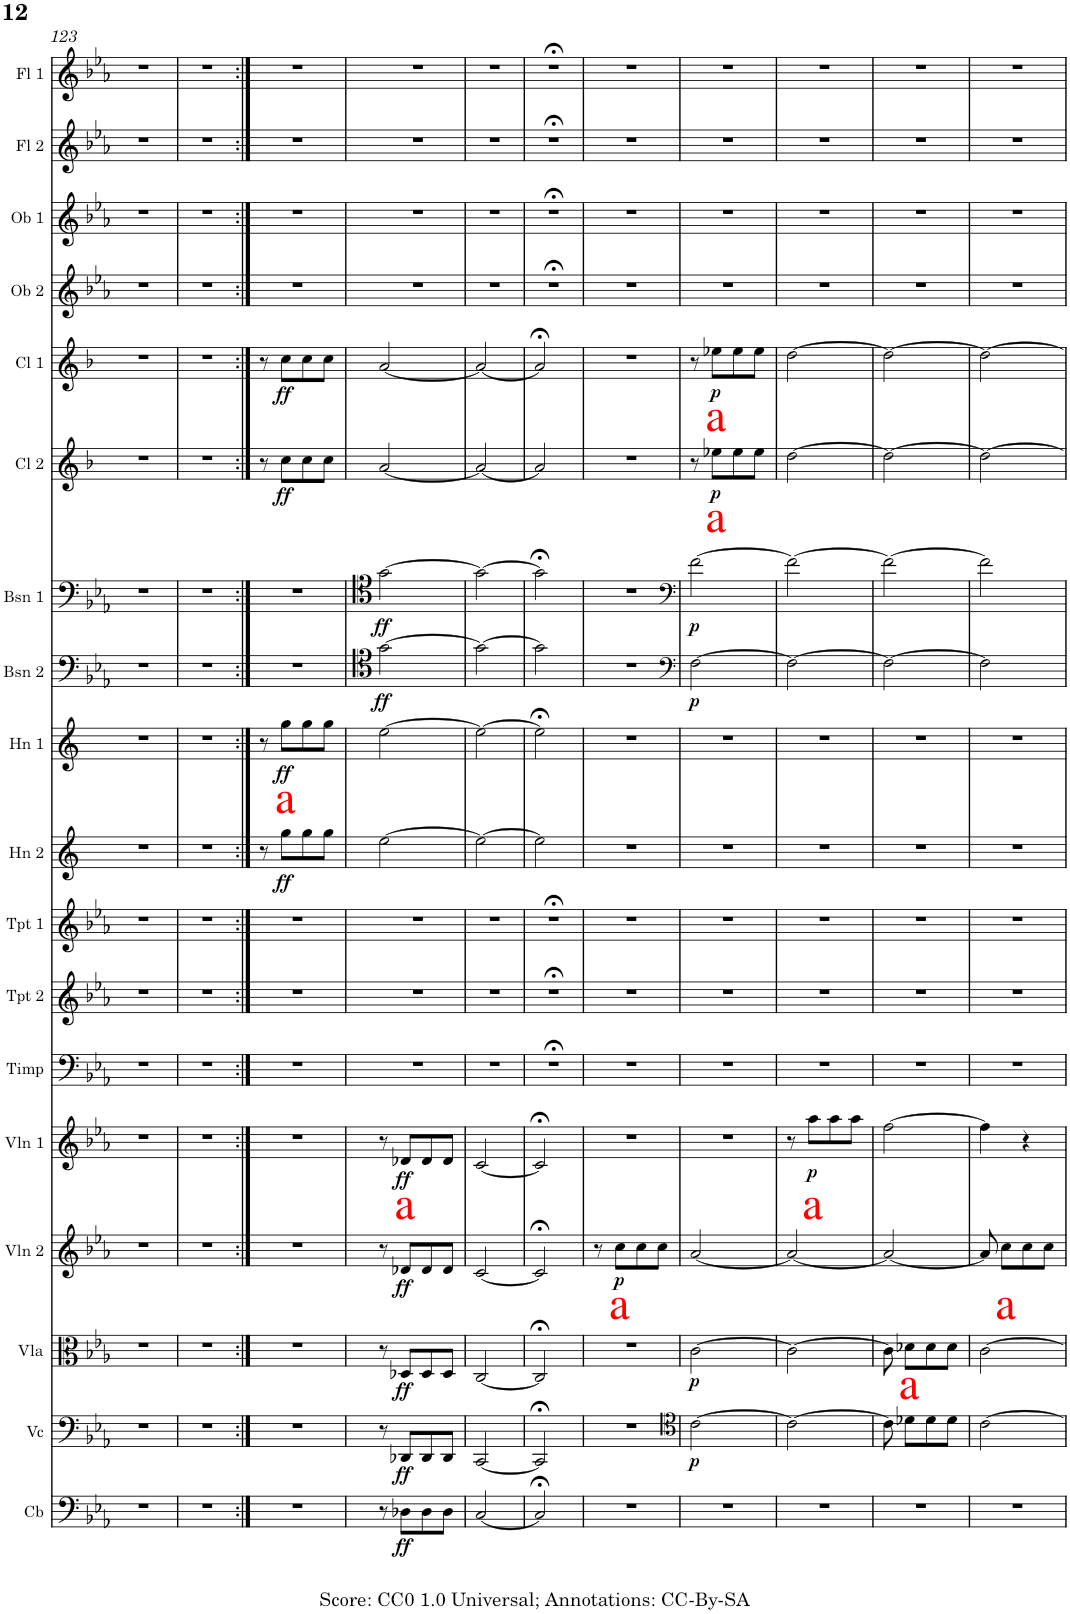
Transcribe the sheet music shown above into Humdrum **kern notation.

**kern	**dynam	**kern	**dynam	**kern	**text	**dynam	**kern	**text	**dynam	**kern	**text	**dynam	**kern	**kern	**kern	**kern	**dynam	**kern	**text	**dynam	**kern	**dynam	**kern	**dynam	**kern	**text	**dynam	**kern	**text	**dynam	**kern	**kern	**kern	**kern
*part18	*part18	*part17	*part17	*part16	*part16	*part16	*part15	*part15	*part15	*part14	*part14	*part14	*part13	*part12	*part11	*part10	*part10	*part9	*part9	*part9	*part8	*part8	*part7	*part7	*part6	*part6	*part6	*part5	*part5	*part5	*part4	*part3	*part2	*part1
*staff18	*staff18	*staff17	*staff17	*staff16	*staff16	*staff16	*staff15	*staff15	*staff15	*staff14	*staff14	*staff14	*staff13	*staff12	*staff11	*staff10	*staff10	*staff9	*staff9	*staff9	*staff8	*staff8	*staff7	*staff7	*staff6	*staff6	*staff6	*staff5	*staff5	*staff5	*staff4	*staff3	*staff2	*staff1
*I"Contrabass	*	*I"Violoncello	*	*I"Viola	*	*	*I"Violin 2	*	*	*I"Violin 1	*	*	*I"Timpani	*I"C Trumpet 2	*I"C Trumpet 1	*I"Eb Horn 2	*	*I"Eb Horn 1	*	*	*I"Bassoon 2	*	*I"Bassoon 1	*	*I"Bb Clarinet 2	*	*	*I"Bb Clarinet	*	*	*I"Oboe 2	*I"Oboe 1	*I"Flute 2	*I"Flute 1
*I'Cb	*	*I'Vc	*	*I'Vla	*	*	*I'Vln 2	*	*	*I'Vln 1	*	*	*I'Timp	*I'Tpt 2	*I'Tpt 1	*I'Hn 2	*	*I'Hn 1	*	*	*I'Bsn 2	*	*I'Bsn 1	*	*I'Cl 2	*	*	*I'Cl 1	*	*	*I'Ob 2	*I'Ob 1	*I'Fl 2	*I'Fl 1
!!LO:PB:g=z
*clefF4	*	*clefF4	*	*clefC3	*	*	*clefG2	*	*	*clefG2	*	*	*clefF4	*clefG2	*clefG2	*clefG2	*	*clefG2	*	*	*clefF4	*	*clefF4	*	*clefG2	*	*	*clefG2	*	*	*clefG2	*clefG2	*clefG2	*clefG2
*Trd7c12	*	*	*	*	*	*	*	*	*	*	*	*	*	*	*	*Trd5c9	*	*Trd5c9	*	*	*	*	*	*	*Trd1c2	*	*	*Trd1c2	*	*	*	*	*	*
*k[b-e-a-]	*	*k[b-e-a-]	*	*k[b-e-a-]	*	*	*k[b-e-a-]	*	*	*k[b-e-a-]	*	*	*k[b-e-a-]	*k[b-e-a-]	*k[b-e-a-]	*k[]	*	*k[]	*	*	*k[b-e-a-]	*	*k[b-e-a-]	*	*k[b-]	*	*	*k[b-]	*	*	*k[b-e-a-]	*k[b-e-a-]	*k[b-e-a-]	*k[b-e-a-]
*M2/4	*	*M2/4	*	*M2/4	*	*	*M2/4	*	*	*M2/4	*	*	*M2/4	*M2/4	*M2/4	*M2/4	*	*M2/4	*	*	*M2/4	*	*M2/4	*	*M2/4	*	*	*M2/4	*	*	*M2/4	*M2/4	*M2/4	*M2/4
=123	=123	=123	=123	=123	=123	=123	=123	=123	=123	=123	=123	=123	=123	=123	=123	=123	=123	=123	=123	=123	=123	=123	=123	=123	=123	=123	=123	=123	=123	=123	=123	=123	=123	=123
2r	.	2r	.	2r	.	.	2r	.	.	2r	.	.	2r	2r	2r	2r	.	2r	.	.	2r	.	2r	.	2r	.	.	2r	.	.	2r	2r	2r	2r
=124	=124	=124	=124	=124	=124	=124	=124	=124	=124	=124	=124	=124	=124	=124	=124	=124	=124	=124	=124	=124	=124	=124	=124	=124	=124	=124	=124	=124	=124	=124	=124	=124	=124	=124
2r	.	2r	.	2r	.	.	2r	.	.	2r	.	.	2r	2r	2r	2r	.	2r	.	.	2r	.	2r	.	2r	.	.	2r	.	.	2r	2r	2r	2r
=125:|!	=125:|!	=125:|!	=125:|!	=125:|!	=125:|!	=125:|!	=125:|!	=125:|!	=125:|!	=125:|!	=125:|!	=125:|!	=125:|!	=125:|!	=125:|!	=125:|!	=125:|!	=125:|!	=125:|!	=125:|!	=125:|!	=125:|!	=125:|!	=125:|!	=125:|!	=125:|!	=125:|!	=125:|!	=125:|!	=125:|!	=125:|!	=125:|!	=125:|!	=125:|!
2r	.	2r	.	2r	.	.	2r	.	.	2r	.	.	2r	2r	2r	8r	.	8r	.	.	2r	.	2r	.	8r	.	.	8r	.	.	2r	2r	2r	2r
!	!	!	!	!	!	!	!	!	!	!	!	!	!	!	!	!	!LO:DY:b	!	!LO:LY:b:color=#FF0000	!LO:DY:b	!	!	!	!	!	!	!LO:DY:b	!	!	!LO:DY:b	!	!	!	!
.	.	.	.	.	.	.	.	.	.	.	.	.	.	.	.	8gg\L	ff	8gg\L	a	ff	.	.	.	.	8cc\L	.	ff	8cc\L	.	ff	.	.	.	.
.	.	.	.	.	.	.	.	.	.	.	.	.	.	.	.	8gg\	.	8gg\	.	.	.	.	.	.	8cc\	.	.	8cc\	.	.	.	.	.	.
.	.	.	.	.	.	.	.	.	.	.	.	.	.	.	.	8gg\J	.	8gg\J	.	.	.	.	.	.	8cc\J	.	.	8cc\J	.	.	.	.	.	.
=126	=126	=126	=126	=126	=126	=126	=126	=126	=126	=126	=126	=126	=126	=126	=126	=126	=126	=126	=126	=126	=126	=126	=126	=126	=126	=126	=126	=126	=126	=126	=126	=126	=126	=126
!	!	!	!	!	!	!	!	!	!	!	!	!	!	!	!	!	!	!	!	!	!	!LO:DY:b	!	!LO:DY:b	!	!	!	!	!	!	!	!	!	!
8r	.	8r	.	8r	.	.	8r	.	.	8r	.	.	2r	2r	2r	[2ee\	.	[2ee\	.	.	[2g\	ff	[2g\	ff	[2a/	.	.	[2a/	.	.	2r	2r	2r	2r
!	!LO:DY:b	!	!LO:DY:b	!	!	!LO:DY:b	!	!	!LO:DY:b	!	!LO:LY:b:color=#FF0000	!LO:DY:b	!	!	!	!	!	!	!	!	!	!	!	!	!	!	!	!	!	!	!	!	!	!
8D-X\L	ff	8DD-X/L	ff	8D-X/L	.	ff	8d-X/L	.	ff	8d-X/L	a	ff	.	.	.	.	.	.	.	.	.	.	.	.	.	.	.	.	.	.	.	.	.	.
8D-\	.	8DD-/	.	8D-/	.	.	8d-/	.	.	8d-/	.	.	.	.	.	.	.	.	.	.	.	.	.	.	.	.	.	.	.	.	.	.	.	.
8D-\J	.	8DD-/J	.	8D-/J	.	.	8d-/J	.	.	8d-/J	.	.	.	.	.	.	.	.	.	.	.	.	.	.	.	.	.	.	.	.	.	.	.	.
=127	=127	=127	=127	=127	=127	=127	=127	=127	=127	=127	=127	=127	=127	=127	=127	=127	=127	=127	=127	=127	=127	=127	=127	=127	=127	=127	=127	=127	=127	=127	=127	=127	=127	=127
[2C/	.	[2CC/	.	[2C/	.	.	[2c/	.	.	[2c/	.	.	2r	2r	2r	2ee\_	.	2ee\_	.	.	2g\_	.	2g\_	.	2a/_	.	.	2a/_	.	.	2r	2r	2r	2r
=128	=128	=128	=128	=128	=128	=128	=128	=128	=128	=128	=128	=128	=128	=128	=128	=128	=128	=128	=128	=128	=128	=128	=128	=128	=128	=128	=128	=128	=128	=128	=128	=128	=128	=128
2C;</]	.	2CC;</]	.	2C;</]	.	.	2c;</]	.	.	2c;</]	.	.	2r;<	2r;<	2r;<	2ee\]	.	2ee;<\]	.	.	2g\]	.	2g;<\]	.	2a/]	.	.	2a;</]	.	.	2r;<	2r;<	2r;<	2r;<
=129	=129	=129	=129	=129	=129	=129	=129	=129	=129	=129	=129	=129	=129	=129	=129	=129	=129	=129	=129	=129	=129	=129	=129	=129	=129	=129	=129	=129	=129	=129	=129	=129	=129	=129
2r	.	2r	.	2r	.	.	8r	.	.	2r	.	.	2r	2r	2r	2r	.	2r	.	.	2r	.	2r	.	2r	.	.	2r	.	.	2r	2r	2r	2r
!	!	!	!	!	!	!	!	!LO:LY:b:color=#FF0000	!LO:DY:b	!	!	!	!	!	!	!	!	!	!	!	!	!	!	!	!	!	!	!	!	!	!	!	!	!
.	.	.	.	.	.	.	8cc\L	a	p	.	.	.	.	.	.	.	.	.	.	.	.	.	.	.	.	.	.	.	.	.	.	.	.	.
.	.	.	.	.	.	.	8cc\	.	.	.	.	.	.	.	.	.	.	.	.	.	.	.	.	.	.	.	.	.	.	.	.	.	.	.
.	.	.	.	.	.	.	8cc\J	.	.	.	.	.	.	.	.	.	.	.	.	.	.	.	.	.	.	.	.	.	.	.	.	.	.	.
=130	=130	=130	=130	=130	=130	=130	=130	=130	=130	=130	=130	=130	=130	=130	=130	=130	=130	=130	=130	=130	=130	=130	=130	=130	=130	=130	=130	=130	=130	=130	=130	=130	=130	=130
*	*	*clefC4	*	*	*	*	*	*	*	*	*	*	*	*	*	*	*	*	*	*	*clefF4	*	*clefF4	*	*	*	*	*	*	*	*	*	*	*
!	!	!	!LO:DY:b	!	!	!LO:DY:b	!	!	!	!	!	!	!	!	!	!	!	!	!	!	!	!LO:DY:b	!	!LO:DY:b	!	!	!	!	!	!	!	!	!	!
2r	.	[2c\	p	[2c\	.	p	[2a-/	.	.	2r	.	.	2r	2r	2r	2r	.	2r	.	.	[2F\	p	[2f\	p	8r	.	.	8r	.	.	2r	2r	2r	2r
!	!	!	!	!	!	!	!	!	!	!	!	!	!	!	!	!	!	!	!	!	!	!	!	!	!	!LO:LY:b:color=#FF0000	!LO:DY:b	!	!LO:LY:b:color=#FF0000	!LO:DY:b	!	!	!	!
.	.	.	.	.	.	.	.	.	.	.	.	.	.	.	.	.	.	.	.	.	.	.	.	.	8ee-X\L	a	p	8ee-X\L	a	p	.	.	.	.
.	.	.	.	.	.	.	.	.	.	.	.	.	.	.	.	.	.	.	.	.	.	.	.	.	8ee-\	.	.	8ee-\	.	.	.	.	.	.
.	.	.	.	.	.	.	.	.	.	.	.	.	.	.	.	.	.	.	.	.	.	.	.	.	8ee-\J	.	.	8ee-\J	.	.	.	.	.	.
=131	=131	=131	=131	=131	=131	=131	=131	=131	=131	=131	=131	=131	=131	=131	=131	=131	=131	=131	=131	=131	=131	=131	=131	=131	=131	=131	=131	=131	=131	=131	=131	=131	=131	=131
2r	.	2c\_	.	2c\_	.	.	2a-/_	.	.	8r	.	.	2r	2r	2r	2r	.	2r	.	.	2F\_	.	2f\_	.	[2dd\	.	.	[2dd\	.	.	2r	2r	2r	2r
!	!	!	!	!	!	!	!	!	!	!	!LO:LY:b:color=#FF0000	!LO:DY:b	!	!	!	!	!	!	!	!	!	!	!	!	!	!	!	!	!	!	!	!	!	!
.	.	.	.	.	.	.	.	.	.	8aa-\L	a	p	.	.	.	.	.	.	.	.	.	.	.	.	.	.	.	.	.	.	.	.	.	.
.	.	.	.	.	.	.	.	.	.	8aa-\	.	.	.	.	.	.	.	.	.	.	.	.	.	.	.	.	.	.	.	.	.	.	.	.
.	.	.	.	.	.	.	.	.	.	8aa-\J	.	.	.	.	.	.	.	.	.	.	.	.	.	.	.	.	.	.	.	.	.	.	.	.
=132	=132	=132	=132	=132	=132	=132	=132	=132	=132	=132	=132	=132	=132	=132	=132	=132	=132	=132	=132	=132	=132	=132	=132	=132	=132	=132	=132	=132	=132	=132	=132	=132	=132	=132
2r	.	8c\]	.	8c\]	.	.	2a-/_	.	.	[2ff\	.	.	2r	2r	2r	2r	.	2r	.	.	2F\_	.	2f\_	.	2dd\_	.	.	2dd\_	.	.	2r	2r	2r	2r
!	!	!	!	!	!LO:LY:b:color=#FF0000	!	!	!	!	!	!	!	!	!	!	!	!	!	!	!	!	!	!	!	!	!	!	!	!	!	!	!	!	!
.	.	8d-X\L	.	8d-X\L	a	.	.	.	.	.	.	.	.	.	.	.	.	.	.	.	.	.	.	.	.	.	.	.	.	.	.	.	.	.
.	.	8d-\	.	8d-\	.	.	.	.	.	.	.	.	.	.	.	.	.	.	.	.	.	.	.	.	.	.	.	.	.	.	.	.	.	.
.	.	8d-\J	.	8d-\J	.	.	.	.	.	.	.	.	.	.	.	.	.	.	.	.	.	.	.	.	.	.	.	.	.	.	.	.	.	.
=133	=133	=133	=133	=133	=133	=133	=133	=133	=133	=133	=133	=133	=133	=133	=133	=133	=133	=133	=133	=133	=133	=133	=133	=133	=133	=133	=133	=133	=133	=133	=133	=133	=133	=133
2r	.	[2c\	.	[2c\	.	.	8a-/]	.	.	4ff\]	.	.	2r	2r	2r	2r	.	2r	.	.	2F\]	.	2f\]	.	2dd\_	.	.	2dd\_	.	.	2r	2r	2r	2r
!	!	!	!	!	!	!	!	!LO:LY:b:color=#FF0000	!	!	!	!	!	!	!	!	!	!	!	!	!	!	!	!	!	!	!	!	!	!	!	!	!	!
.	.	.	.	.	.	.	8cc\L	a	.	.	.	.	.	.	.	.	.	.	.	.	.	.	.	.	.	.	.	.	.	.	.	.	.	.
.	.	.	.	.	.	.	8cc\	.	.	4r	.	.	.	.	.	.	.	.	.	.	.	.	.	.	.	.	.	.	.	.	.	.	.	.
.	.	.	.	.	.	.	8cc\J	.	.	.	.	.	.	.	.	.	.	.	.	.	.	.	.	.	.	.	.	.	.	.	.	.	.	.
=	=	=	=	=	=	=	=	=	=	=	=	=	=	=	=	=	=	=	=	=	=	=	=	=	=	=	=	=	=	=	=	=	=	=
*-	*-	*-	*-	*-	*-	*-	*-	*-	*-	*-	*-	*-	*-	*-	*-	*-	*-	*-	*-	*-	*-	*-	*-	*-	*-	*-	*-	*-	*-	*-	*-	*-	*-	*-
